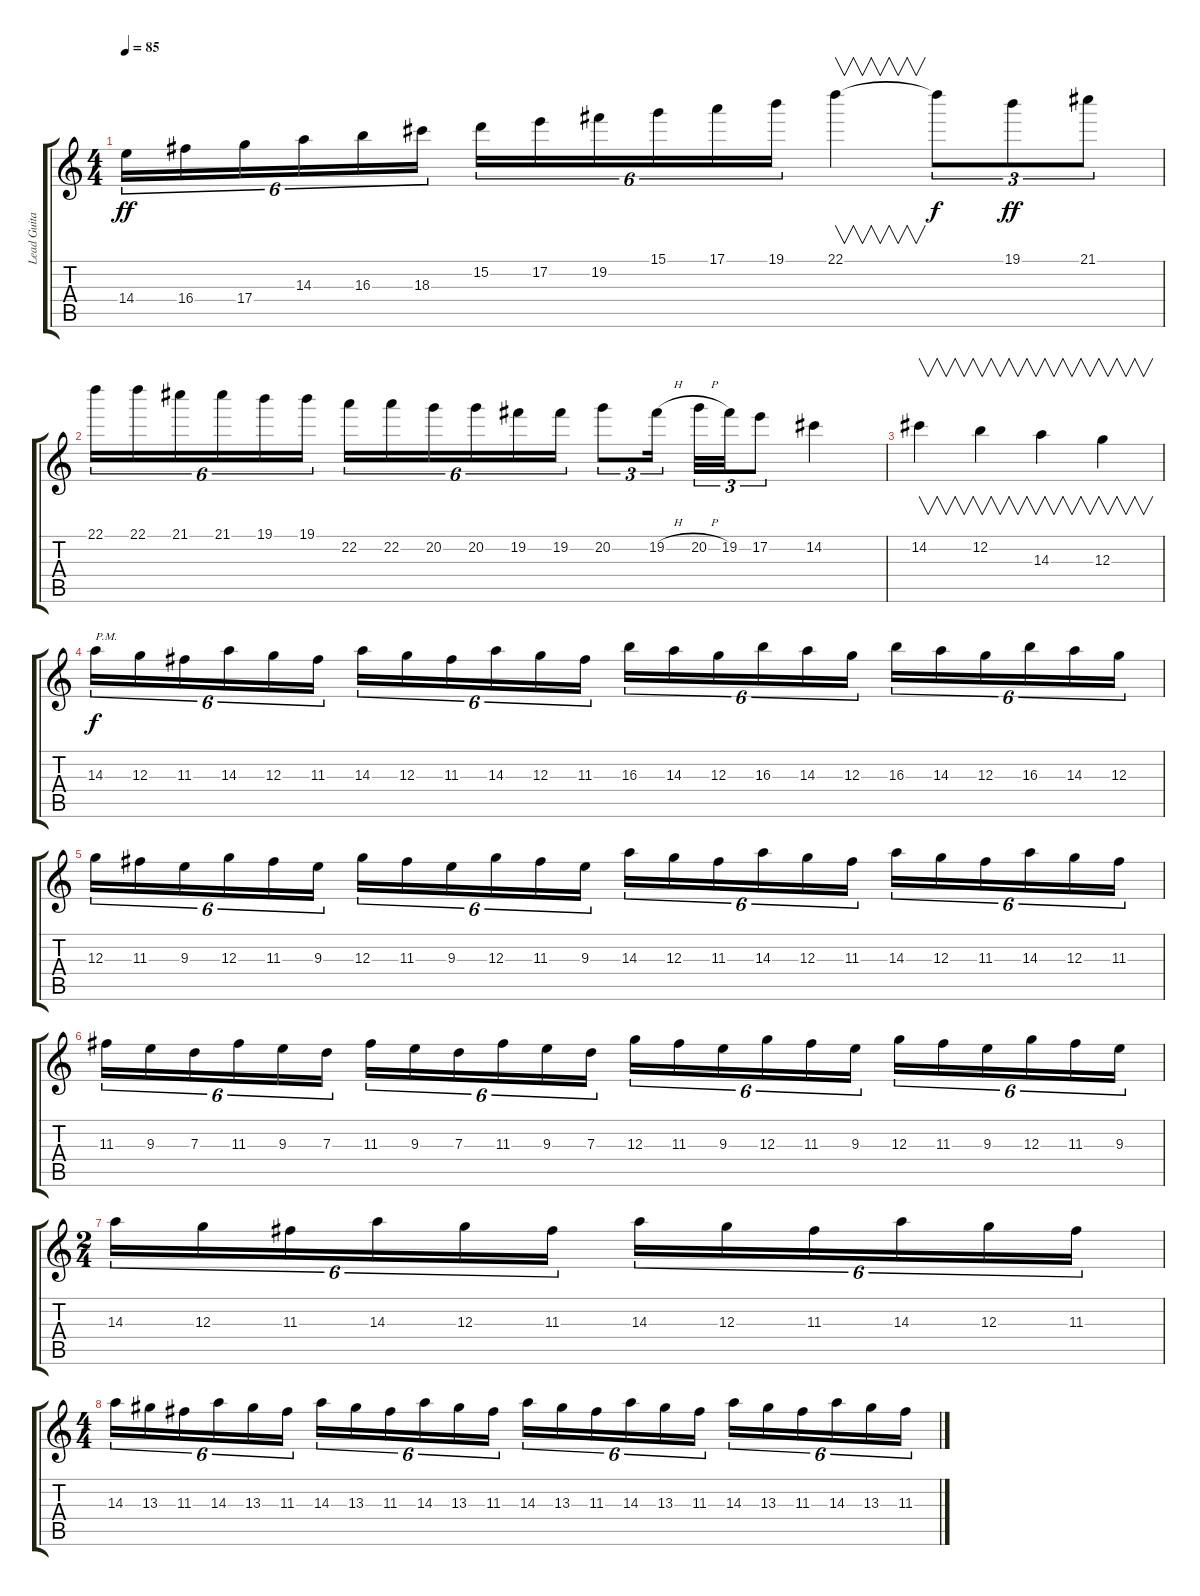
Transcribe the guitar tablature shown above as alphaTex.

\track ("Lead Guitar" "Lead Guita") {instrument overdrivenguitar}
\staff {score tabs}
\tuning (E4 B3 G3 D3 A2 E2) {hide}
\ts (4 4)
\tempo 85
\clef g2
\ks c
14.4.16{tu (6 4) dy ff} 16.4.16{tu (6 4)} 17.4.16{tu (6 4)} 14.3.16{tu (6 4)} 16.3.16{tu (6 4)} 18.3.16{tu (6 4)} 15.2.16{tu (6 4)} 17.2.16{tu (6 4)} 19.2.16{tu (6 4)} 15.1.16{tu (6 4)} 17.1.16{tu (6 4)} 19.1.16{tu (6 4)} 22.1.4{v} 22.1{t}.8{tu (3 2) dy f} 19.1.8{tu (3 2) dy ff} 21.1.8{tu (3 2)} |
22.1.16{tu (6 4)} 22.1.16{tu (6 4)} 21.1.16{tu (6 4)} 21.1.16{tu (6 4)} 19.1.16{tu (6 4)} 19.1.16{tu (6 4)} 22.2.16{tu (6 4)} 22.2.16{tu (6 4)} 20.2.16{tu (6 4)} 20.2.16{tu (6 4)} 19.2.16{tu (6 4)} 19.2.16{tu (6 4)} 20.2.8{tu (3 2)} 19.2{h}.16{tu (3 2)} 20.2{h}.32{tu (3 2)} 19.2.32{tu (3 2)} 17.2.8{tu (3 2)} 14.2.4 |
14.2.4{v} 12.2.4{v} 14.3.4{v} 12.3.4{v} |
14.3.16{tu (6 4) txt "P.M." dy f} 12.3.16{tu (6 4)} 11.3.16{tu (6 4)} 14.3.16{tu (6 4)} 12.3.16{tu (6 4)} 11.3.16{tu (6 4)} 14.3.16{tu (6 4)} 12.3.16{tu (6 4)} 11.3.16{tu (6 4)} 14.3.16{tu (6 4)} 12.3.16{tu (6 4)} 11.3.16{tu (6 4)} 16.3.16{tu (6 4)} 14.3.16{tu (6 4)} 12.3.16{tu (6 4)} 16.3.16{tu (6 4)} 14.3.16{tu (6 4)} 12.3.16{tu (6 4)} 16.3.16{tu (6 4)} 14.3.16{tu (6 4)} 12.3.16{tu (6 4)} 16.3.16{tu (6 4)} 14.3.16{tu (6 4)} 12.3.16{tu (6 4)} |
12.3.16{tu (6 4)} 11.3.16{tu (6 4)} 9.3.16{tu (6 4)} 12.3.16{tu (6 4)} 11.3.16{tu (6 4)} 9.3.16{tu (6 4)} 12.3.16{tu (6 4)} 11.3.16{tu (6 4)} 9.3.16{tu (6 4)} 12.3.16{tu (6 4)} 11.3.16{tu (6 4)} 9.3.16{tu (6 4)} 14.3.16{tu (6 4)} 12.3.16{tu (6 4)} 11.3.16{tu (6 4)} 14.3.16{tu (6 4)} 12.3.16{tu (6 4)} 11.3.16{tu (6 4)} 14.3.16{tu (6 4)} 12.3.16{tu (6 4)} 11.3.16{tu (6 4)} 14.3.16{tu (6 4)} 12.3.16{tu (6 4)} 11.3.16{tu (6 4)} |
11.3.16{tu (6 4)} 9.3.16{tu (6 4)} 7.3.16{tu (6 4)} 11.3.16{tu (6 4)} 9.3.16{tu (6 4)} 7.3.16{tu (6 4)} 11.3.16{tu (6 4)} 9.3.16{tu (6 4)} 7.3.16{tu (6 4)} 11.3.16{tu (6 4)} 9.3.16{tu (6 4)} 7.3.16{tu (6 4)} 12.3.16{tu (6 4)} 11.3.16{tu (6 4)} 9.3.16{tu (6 4)} 12.3.16{tu (6 4)} 11.3.16{tu (6 4)} 9.3.16{tu (6 4)} 12.3.16{tu (6 4)} 11.3.16{tu (6 4)} 9.3.16{tu (6 4)} 12.3.16{tu (6 4)} 11.3.16{tu (6 4)} 9.3.16{tu (6 4)} |
\ts (2 4)
14.3.16{tu (6 4)} 12.3.16{tu (6 4)} 11.3.16{tu (6 4)} 14.3.16{tu (6 4)} 12.3.16{tu (6 4)} 11.3.16{tu (6 4)} 14.3.16{tu (6 4)} 12.3.16{tu (6 4)} 11.3.16{tu (6 4)} 14.3.16{tu (6 4)} 12.3.16{tu (6 4)} 11.3.16{tu (6 4)} |
\ts (4 4)
14.3.16{tu (6 4)} 13.3.16{tu (6 4)} 11.3.16{tu (6 4)} 14.3.16{tu (6 4)} 13.3.16{tu (6 4)} 11.3.16{tu (6 4)} 14.3.16{tu (6 4)} 13.3.16{tu (6 4)} 11.3.16{tu (6 4)} 14.3.16{tu (6 4)} 13.3.16{tu (6 4)} 11.3.16{tu (6 4)} 14.3.16{tu (6 4)} 13.3.16{tu (6 4)} 11.3.16{tu (6 4)} 14.3.16{tu (6 4)} 13.3.16{tu (6 4)} 11.3.16{tu (6 4)} 14.3.16{tu (6 4)} 13.3.16{tu (6 4)} 11.3.16{tu (6 4)} 14.3.16{tu (6 4)} 13.3.16{tu (6 4)} 11.3.16{tu (6 4)}
